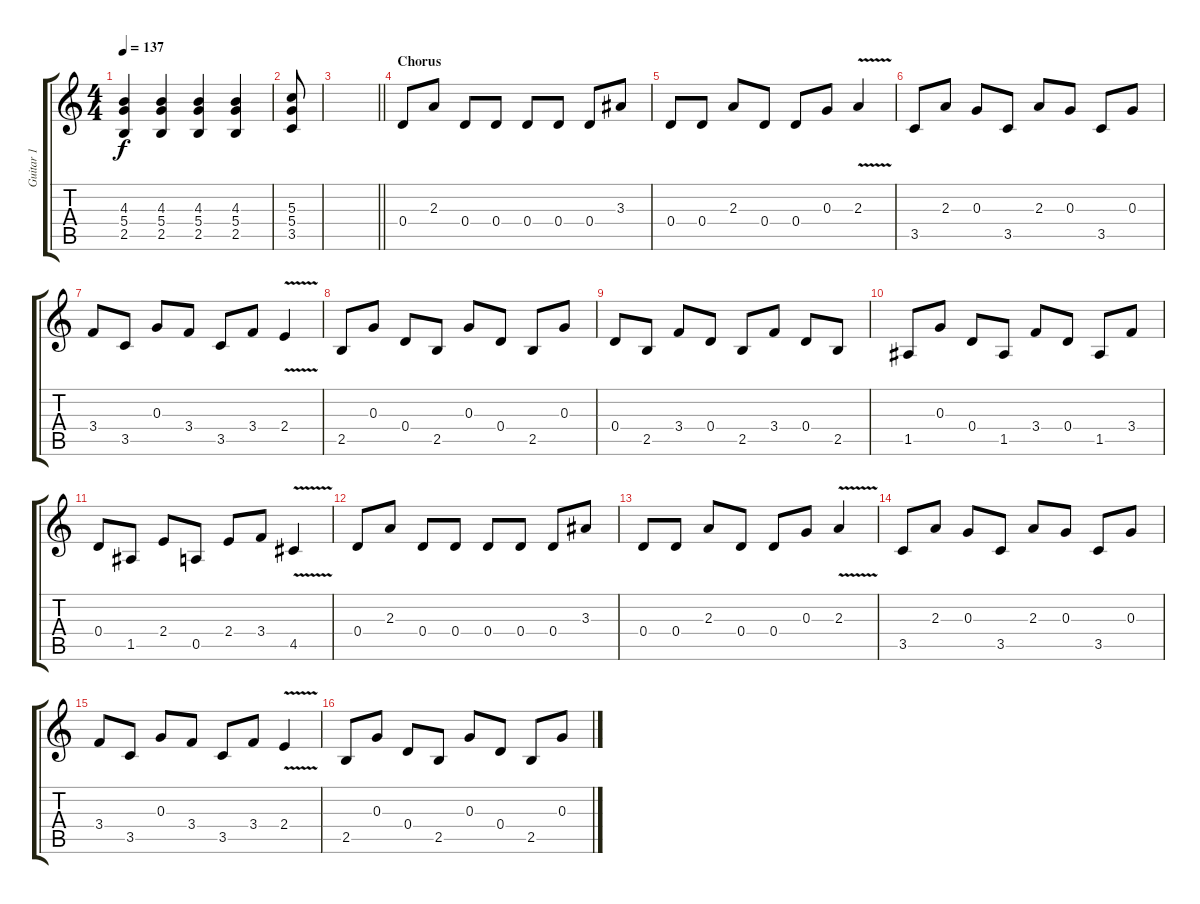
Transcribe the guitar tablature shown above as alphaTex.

\track ("Guitar 1" "Guitar 1") {instrument distortionguitar}
\staff {score tabs}
\tuning (E4 B3 G3 D3 A2 D2) {hide}
\ts (4 4)
\tempo 137
\clef g2
\ks c
(4.3 5.4 2.5).4{dy f} (4.3 5.4 2.5).4 (4.3 5.4 2.5).4 (4.3 5.4 2.5).4 |
(5.3 5.4 3.5).8 |
\barLineRight lightlight
|
\section ("" "Chorus")
0.4.8 2.3.8 0.4.8 0.4.8 0.4.8 0.4.8 0.4.8 3.3.8 |
0.4.8 0.4.8 2.3.8 0.4.8 0.4.8 0.3.8 2.3{v}.4 |
3.5.8 2.3.8 0.3.8 3.5.8 2.3.8 0.3.8 3.5.8 0.3.8 |
3.4.8 3.5.8 0.3.8 3.4.8 3.5.8 3.4.8 2.4{v}.4 |
2.5.8 0.3.8 0.4.8 2.5.8 0.3.8 0.4.8 2.5.8 0.3.8 |
0.4.8 2.5.8 3.4.8 0.4.8 2.5.8 3.4.8 0.4.8 2.5.8 |
1.5.8 0.3.8 0.4.8 1.5.8 3.4.8 0.4.8 1.5.8 3.4.8 |
0.4.8 1.5.8 2.4.8 0.5.8 2.4.8 3.4.8 4.5{v}.4 |
0.4.8 2.3.8 0.4.8 0.4.8 0.4.8 0.4.8 0.4.8 3.3.8 |
0.4.8 0.4.8 2.3.8 0.4.8 0.4.8 0.3.8 2.3{v}.4 |
3.5.8 2.3.8 0.3.8 3.5.8 2.3.8 0.3.8 3.5.8 0.3.8 |
3.4.8 3.5.8 0.3.8 3.4.8 3.5.8 3.4.8 2.4{v}.4 |
2.5.8 0.3.8 0.4.8 2.5.8 0.3.8 0.4.8 2.5.8 0.3.8
